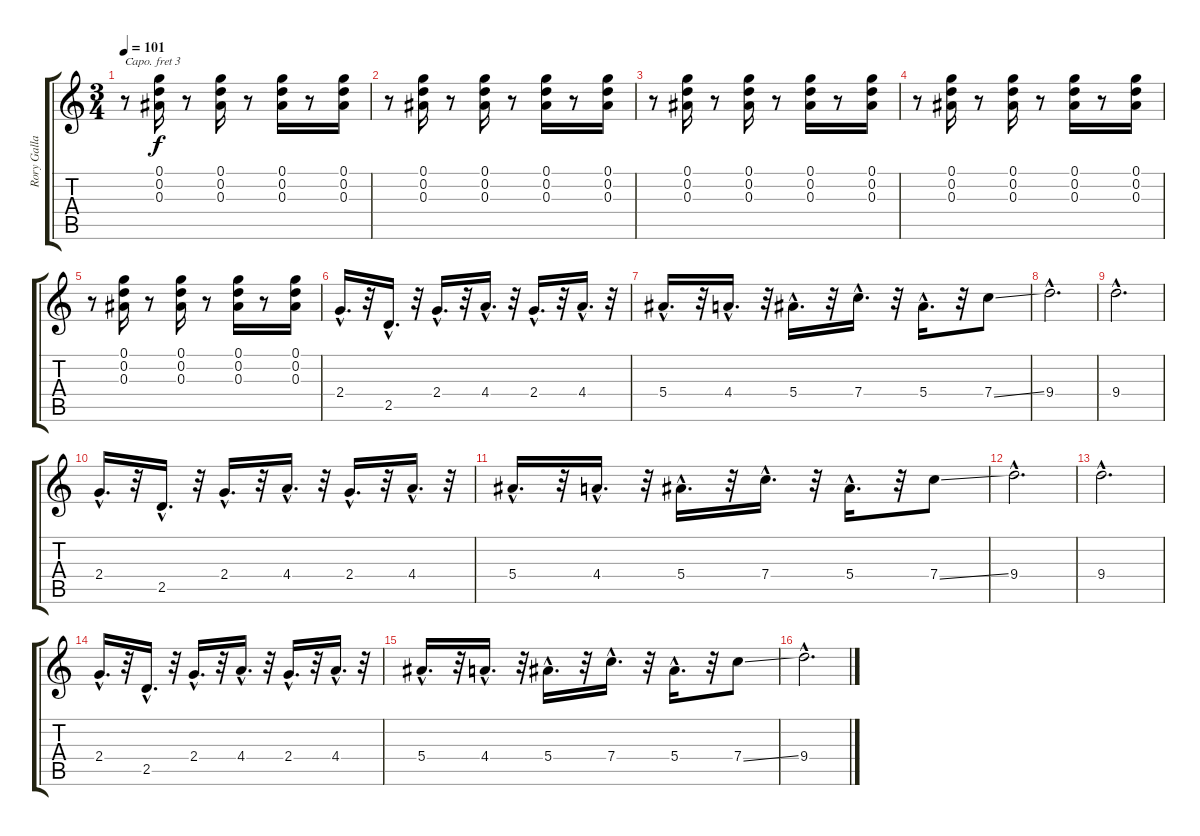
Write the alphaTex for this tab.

\track ("Rory Gallagher" "Rory Galla") {instrument electricguitarclean}
\staff {score tabs}
\capo 3
\tuning (E4 B3 G3 D3 A2 E2) {hide}
\ts (3 4)
\tempo 101
\clef g2
\ks c
r.8{dy f} (0.1 0.2 0.3).16 r.8 (0.1 0.2 0.3).16 r.8 (0.1 0.2 0.3).16 r.8 (0.1 0.2 0.3).16 |
r.8 (0.1 0.2 0.3).16 r.8 (0.1 0.2 0.3).16 r.8 (0.1 0.2 0.3).16 r.8 (0.1 0.2 0.3).16 |
r.8 (0.1 0.2 0.3).16 r.8 (0.1 0.2 0.3).16 r.8 (0.1 0.2 0.3).16 r.8 (0.1 0.2 0.3).16 |
r.8 (0.1 0.2 0.3).16 r.8 (0.1 0.2 0.3).16 r.8 (0.1 0.2 0.3).16 r.8 (0.1 0.2 0.3).16 |
r.8 (0.1 0.2 0.3).16 r.8 (0.1 0.2 0.3).16 r.8 (0.1 0.2 0.3).16 r.8 (0.1 0.2 0.3).16 |
2.4{hac}.16{d volume 15} r.32 2.5{hac}.16{d} r.32 2.4{hac}.16{d} r.32 4.4{hac}.16{d} r.32 2.4{hac}.16{d} r.32 4.4{hac}.16{d} r.32 |
5.4{hac}.16{d} r.32 4.4{hac}.16{d} r.32 5.4{hac}.16{d} r.32 7.4{hac}.16{d} r.32 5.4{hac}.16{d} r.32 7.4{ss}.8 |
9.4{hac}.2{d} |
9.4{hac}.2{d} |
2.4{hac}.16{d volume 15} r.32 2.5{hac}.16{d} r.32 2.4{hac}.16{d} r.32 4.4{hac}.16{d} r.32 2.4{hac}.16{d} r.32 4.4{hac}.16{d} r.32 |
5.4{hac}.16{d} r.32 4.4{hac}.16{d} r.32 5.4{hac}.16{d} r.32 7.4{hac}.16{d} r.32 5.4{hac}.16{d} r.32 7.4{ss}.8 |
9.4{hac}.2{d} |
9.4{hac}.2{d} |
2.4{hac}.16{d volume 15} r.32 2.5{hac}.16{d} r.32 2.4{hac}.16{d} r.32 4.4{hac}.16{d} r.32 2.4{hac}.16{d} r.32 4.4{hac}.16{d} r.32 |
5.4{hac}.16{d} r.32 4.4{hac}.16{d} r.32 5.4{hac}.16{d} r.32 7.4{hac}.16{d} r.32 5.4{hac}.16{d} r.32 7.4{ss}.8 |
9.4{hac}.2{d}
